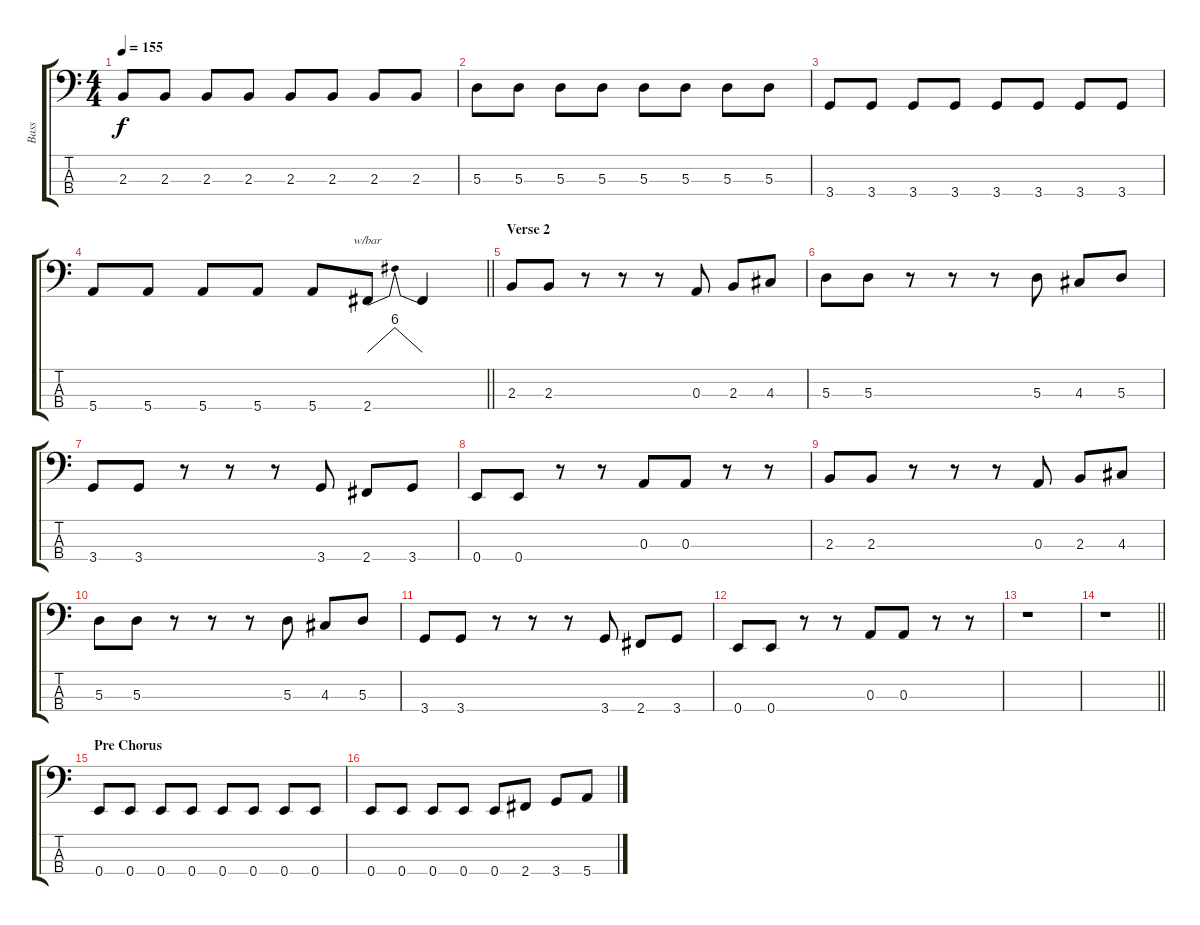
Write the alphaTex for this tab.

\track ("Bass" "Bass") {instrument electricbassfinger}
\staff {score tabs}
\tuning (G2 D2 A1 E1) {hide}
\ts (4 4)
\tempo 155
\clef f4
\ks c
2.3.8{dy f} 2.3.8 2.3.8 2.3.8 2.3.8 2.3.8 2.3.8 2.3.8 |
5.3.8 5.3.8 5.3.8 5.3.8 5.3.8 5.3.8 5.3.8 5.3.8 |
3.4.8 3.4.8 3.4.8 3.4.8 3.4.8 3.4.8 3.4.8 3.4.8 |
\barLineRight lightlight
5.4.8 5.4.8 5.4.8 5.4.8 5.4.8 2.4.8{tbe (dip default 0 0 30 24 60 0)} 2.4{t}.4 |
\section ("" "Verse 2")
2.3.8 2.3.8 r.8 r.8 r.8 0.3.8 2.3.8 4.3.8 |
5.3.8 5.3.8 r.8 r.8 r.8 5.3.8 4.3.8 5.3.8 |
3.4.8 3.4.8 r.8 r.8 r.8 3.4.8 2.4.8 3.4.8 |
0.4.8 0.4.8 r.8 r.8 0.3.8 0.3.8 r.8 r.8 |
2.3.8 2.3.8 r.8 r.8 r.8 0.3.8 2.3.8 4.3.8 |
5.3.8 5.3.8 r.8 r.8 r.8 5.3.8 4.3.8 5.3.8 |
3.4.8 3.4.8 r.8 r.8 r.8 3.4.8 2.4.8 3.4.8 |
0.4.8 0.4.8 r.8 r.8 0.3.8 0.3.8 r.8 r.8 |
r.1 |
\barLineRight lightlight
r.1 |
\section ("" "Pre Chorus")
0.4.8 0.4.8 0.4.8 0.4.8 0.4.8 0.4.8 0.4.8 0.4.8 |
0.4.8 0.4.8 0.4.8 0.4.8 0.4.8 2.4.8 3.4.8 5.4.8
